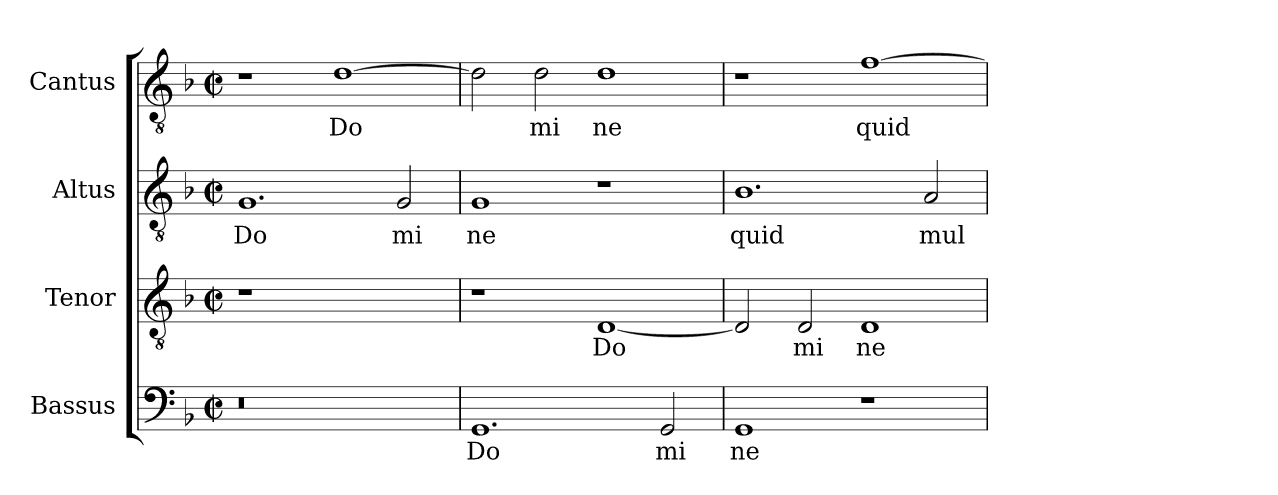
**kern	**text	**kern	**text	**kern	**text	**kern	**text
*part4	*part4	*part3	*part3	*part2	*part2	*part1	*part1
*staff4	*staff4	*staff3	*staff3	*staff2	*staff2	*staff1	*staff1
*I"Bassus	*	*I"Tenor	*	*I"Altus	*	*I"Cantus	*
!!LO:PB:g=z
*stria5	*	*stria5	*	*stria5	*	*stria5	*
*clefF4	*	*clefGv2	*	*clefGv2	*	*clefGv2	*
*k[b-]	*	*k[b-]	*	*k[b-]	*	*k[b-]	*
*F:	*	*F:	*	*F:	*	*F:	*
*M2/2	*	*M2/2	*	*M2/2	*	*M2/2	*
*met(c|)	*	*met(c|)	*	*met(c|)	*	*met(c|)	*
=1	=1	=1	=1	=1	=1	=1	=1
!	!	!	!	!	!LO:LY:b:cj	!	!
0r	.	1r	.	1.G	Do	1r	.
!	!	!	!	!	!	!	!LO:LY:b:cj
.	.	1ryy	.	.	.	[>1d	Do
!	!	!	!	!	!LO:LY:b:cj	!	!
.	.	.	.	2G/	mi	.	.
=2	=2	=2	=2	=2	=2	=2	=2
!	!LO:LY:b:cj	!	!	!	!LO:LY:b:cj	!	!LO:LY:b:cj
1.GG	Do	1r	.	1G	ne	2d\]	.
!	!	!	!	!	!	!	!LO:LY:b:cj
.	.	.	.	.	.	2d\	mi
!	!	!	!LO:LY:b:cj	!	!	!	!LO:LY:b:cj
.	.	[<1D	Do	1r	.	1d	ne
!	!LO:LY:b:cj	!	!	!	!	!	!
2GG/	mi	.	.	.	.	.	.
=3	=3	=3	=3	=3	=3	=3	=3
!	!LO:LY:b:cj	!	!LO:LY:b:cj	!	!LO:LY:b:cj	!	!
1GG	ne	2D/]	.	1.B-	quid	1r	.
!	!	!	!LO:LY:b:cj	!	!	!	!
.	.	2D/	mi	.	.	.	.
!	!	!	!LO:LY:b:cj	!	!	!	!LO:LY:b:cj
1r	.	1D	ne	.	.	[>1f	quid
!	!	!	!	!	!LO:LY:b:cj	!	!
.	.	.	.	2A/	mul	.	.
=	=	=	=	=	=	=	=
*-	*-	*-	*-	*-	*-	*-	*-
